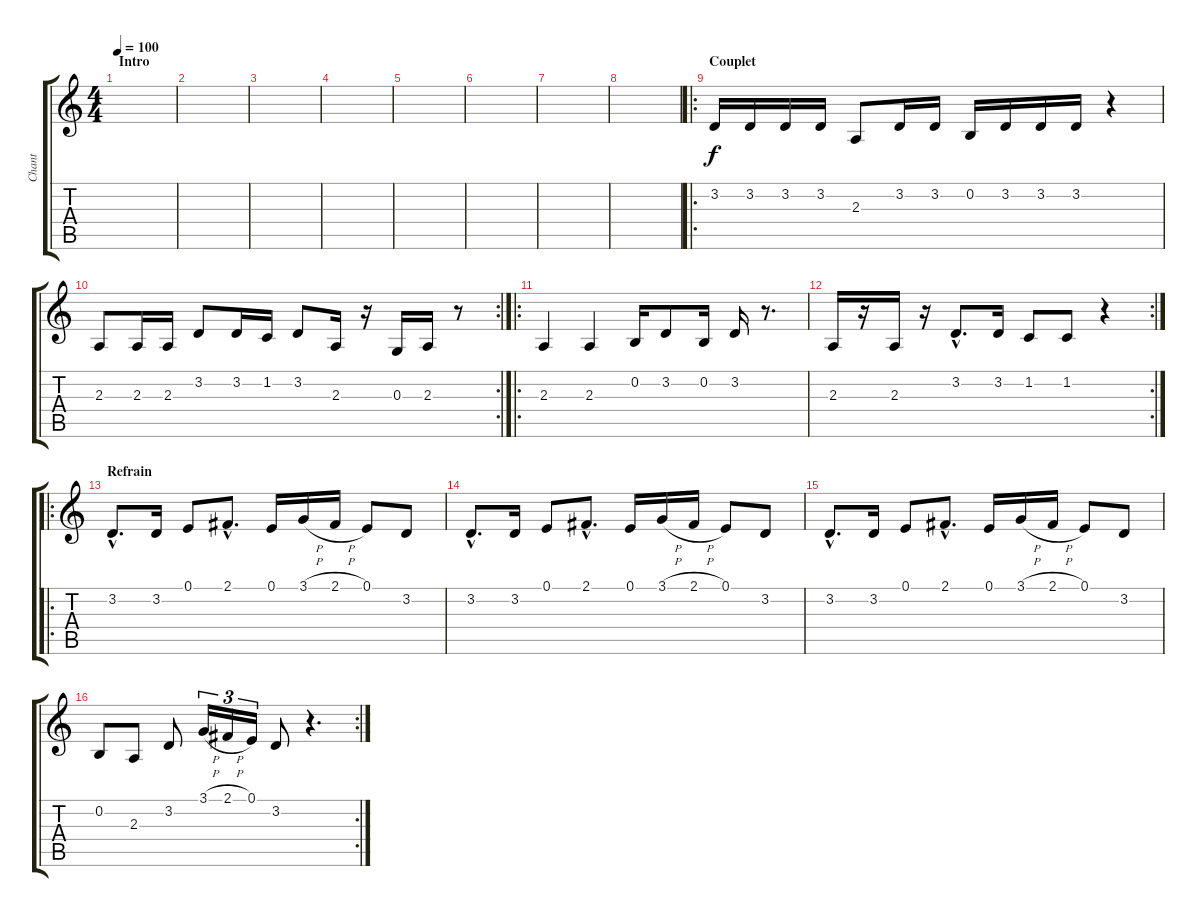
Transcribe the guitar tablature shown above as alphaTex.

\track ("Chant" "Chant") {instrument lead6voice}
\staff {score tabs}
\tuning (E4 B3 G3 D3 A2 E2) {hide}
\ts (4 4)
\section ("" "Intro")
\tempo 100
\clef g2
\ks c
|
|
|
|
|
|
|
|
\ro
\section ("" "Couplet")
3.2.16 3.2.16 3.2.16 3.2.16 2.3.8 3.2.16 3.2.16 0.2.16 3.2.16 3.2.16 3.2.16 r.4 |
\rc 2
2.3.8 2.3.16 2.3.16 3.2.8 3.2.16 1.2.16 3.2.8 2.3.16 r.16 0.3.16 2.3.16 r.8 |
\ro
2.3.4 2.3.4 0.2.16 3.2.8 0.2.16 3.2.16 r.8{d} |
\rc 2
2.3.16 r.16 2.3.16 r.16 3.2{hac}.8{d} 3.2.16 1.2.8 1.2.8 r.4 |
\ro
\section ("" "Refrain")
3.2{hac}.8{d volume 16} 3.2.16 0.1.8 2.1{hac}.8{d} 0.1.16 3.1{h}.16 2.1{h}.16 0.1.8 3.2.8 |
3.2{hac}.8{d} 3.2.16 0.1.8 2.1{hac}.8{d} 0.1.16 3.1{h}.16 2.1{h}.16 0.1.8 3.2.8 |
3.2{hac}.8{d} 3.2.16 0.1.8 2.1{hac}.8{d} 0.1.16 3.1{h}.16 2.1{h}.16 0.1.8 3.2.8 |
\rc 2
0.2.8 2.3.8 3.2.8 3.1{h}.16{tu (3 2)} 2.1{h}.16{tu (3 2)} 0.1.16{tu (3 2)} 3.2.8 r.4{d}
